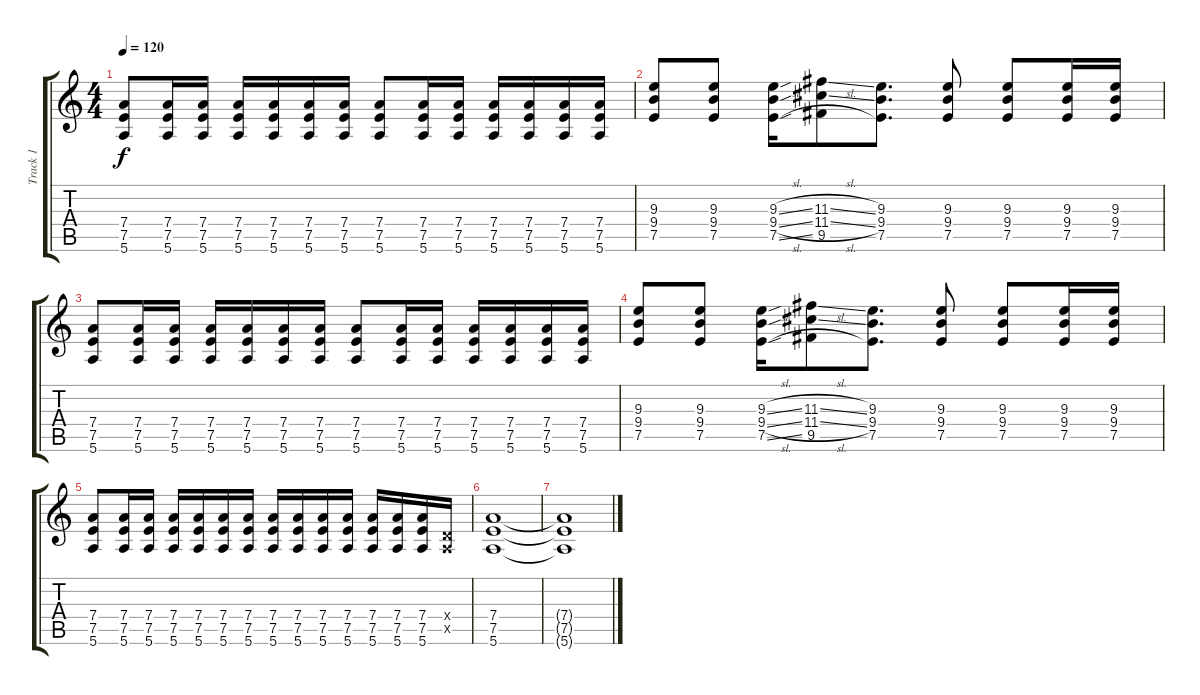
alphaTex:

\track ("Track 1" "Track 1") {instrument distortionguitar}
\staff {score tabs}
\tuning (E4 B3 G3 D3 A2 E2) {hide}
\ts (4 4)
\tempo 120
\clef g2
\ks c
(7.4 7.5 5.6).8{dy f} (7.4 7.5 5.6).16 (7.4 7.5 5.6).16 (7.4 7.5 5.6).16 (7.4 7.5 5.6).16 (7.4 7.5 5.6).16 (7.4 7.5 5.6).16 (7.4 7.5 5.6).8 (7.4 7.5 5.6).16 (7.4 7.5 5.6).16 (7.4 7.5 5.6).16 (7.4 7.5 5.6).16 (7.4 7.5 5.6).16 (7.4 7.5 5.6).16 |
(9.3 9.4 7.5).8 (9.3 9.4 7.5).8 (9.3{sl} 9.4{sl} 7.5{sl}).16 (11.3{sl} 11.4{sl} 9.5{h}).8 (9.3 9.4 7.5).8{d} (9.3 9.4 7.5).8 (9.3 9.4 7.5).8 (9.3 9.4 7.5).16 (9.3 9.4 7.5).16 |
(7.4 7.5 5.6).8 (7.4 7.5 5.6).16 (7.4 7.5 5.6).16 (7.4 7.5 5.6).16 (7.4 7.5 5.6).16 (7.4 7.5 5.6).16 (7.4 7.5 5.6).16 (7.4 7.5 5.6).8 (7.4 7.5 5.6).16 (7.4 7.5 5.6).16 (7.4 7.5 5.6).16 (7.4 7.5 5.6).16 (7.4 7.5 5.6).16 (7.4 7.5 5.6).16 |
(9.3 9.4 7.5).8 (9.3 9.4 7.5).8 (9.3{sl} 9.4{sl} 7.5{sl}).16 (11.3{sl} 11.4{sl} 9.5{h}).8 (9.3 9.4 7.5).8{d} (9.3 9.4 7.5).8 (9.3 9.4 7.5).8 (9.3 9.4 7.5).16 (9.3 9.4 7.5).16 |
(7.4 7.5 5.6).8 (7.4 7.5 5.6).16 (7.4 7.5 5.6).16 (7.4 7.5 5.6).16 (7.4 7.5 5.6).16 (7.4 7.5 5.6).16 (7.4 7.5 5.6).16 (7.4 7.5 5.6).16 (7.4 7.5 5.6).16 (7.4 7.5 5.6).16 (7.4 7.5 5.6).16 (7.4 7.5 5.6).16 (7.4 7.5 5.6).16 (7.4 7.5 5.6).16 (0.4{x} 0.5{x}).16 |
(7.4 7.5 5.6).1 |
(7.4{t} 7.5{t} 5.6{t}).1
